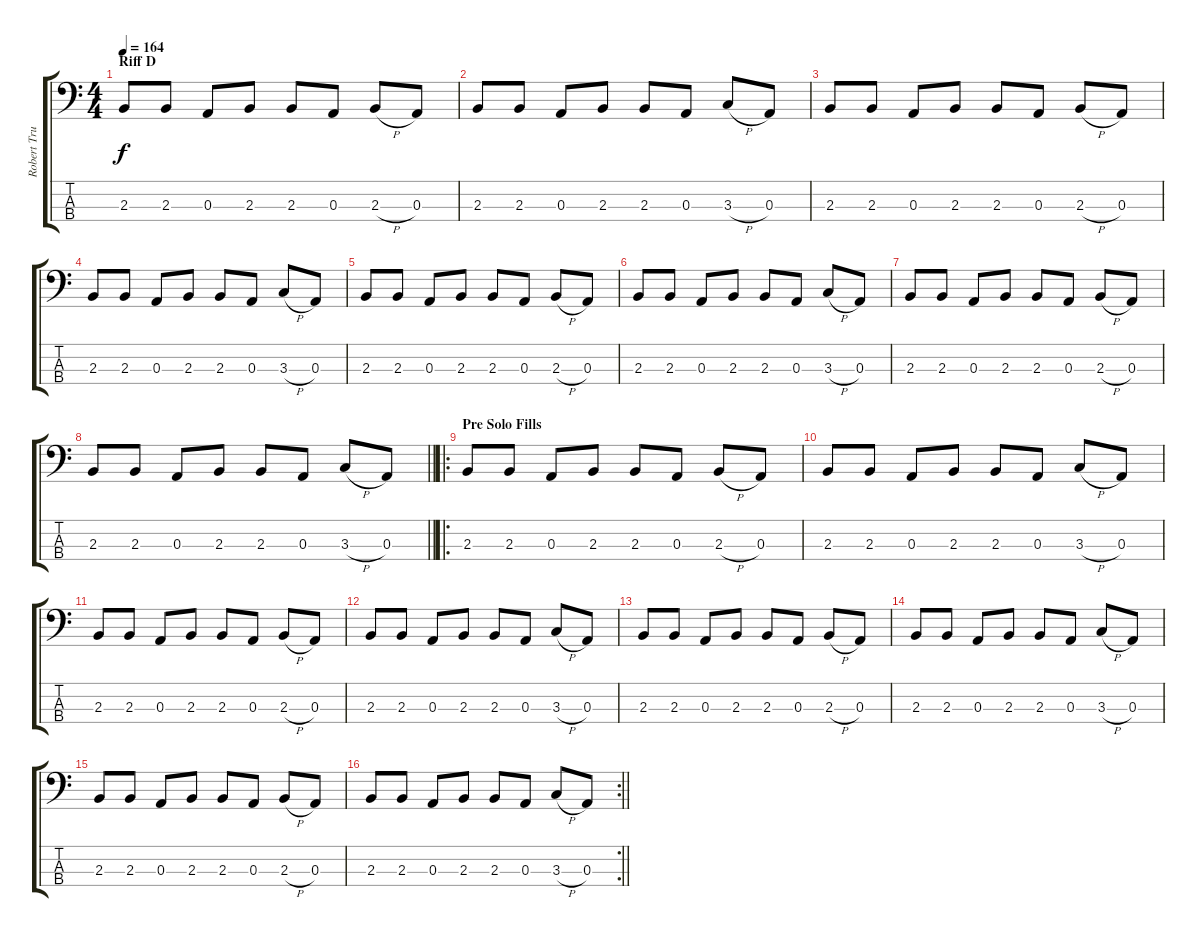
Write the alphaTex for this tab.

\track ("Robert Trujillo" "Robert Tru") {instrument electricbassfinger}
\staff {score tabs}
\tuning (G2 D2 A1 E1) {hide}
\ts (4 4)
\section ("" "Riff D")
\tempo 164
\clef f4
\ks c
2.3.8{dy f} 2.3.8 0.3.8 2.3.8 2.3.8 0.3.8 2.3{h}.8 0.3.8 |
2.3.8 2.3.8 0.3.8 2.3.8 2.3.8 0.3.8 3.3{h}.8 0.3.8 |
2.3.8 2.3.8 0.3.8 2.3.8 2.3.8 0.3.8 2.3{h}.8 0.3.8 |
2.3.8 2.3.8 0.3.8 2.3.8 2.3.8 0.3.8 3.3{h}.8 0.3.8 |
2.3.8 2.3.8 0.3.8 2.3.8 2.3.8 0.3.8 2.3{h}.8 0.3.8 |
2.3.8 2.3.8 0.3.8 2.3.8 2.3.8 0.3.8 3.3{h}.8 0.3.8 |
2.3.8 2.3.8 0.3.8 2.3.8 2.3.8 0.3.8 2.3{h}.8 0.3.8 |
\barLineRight lightlight
2.3.8 2.3.8 0.3.8 2.3.8 2.3.8 0.3.8 3.3{h}.8 0.3.8 |
\ro
\section ("" "Pre Solo Fills")
2.3.8 2.3.8 0.3.8 2.3.8 2.3.8 0.3.8 2.3{h}.8 0.3.8 |
2.3.8 2.3.8 0.3.8 2.3.8 2.3.8 0.3.8 3.3{h}.8 0.3.8 |
2.3.8 2.3.8 0.3.8 2.3.8 2.3.8 0.3.8 2.3{h}.8 0.3.8 |
2.3.8 2.3.8 0.3.8 2.3.8 2.3.8 0.3.8 3.3{h}.8 0.3.8 |
2.3.8 2.3.8 0.3.8 2.3.8 2.3.8 0.3.8 2.3{h}.8 0.3.8 |
2.3.8 2.3.8 0.3.8 2.3.8 2.3.8 0.3.8 3.3{h}.8 0.3.8 |
2.3.8 2.3.8 0.3.8 2.3.8 2.3.8 0.3.8 2.3{h}.8 0.3.8 |
\rc 2
\barLineRight lightlight
2.3.8 2.3.8 0.3.8 2.3.8 2.3.8 0.3.8 3.3{h}.8 0.3.8
